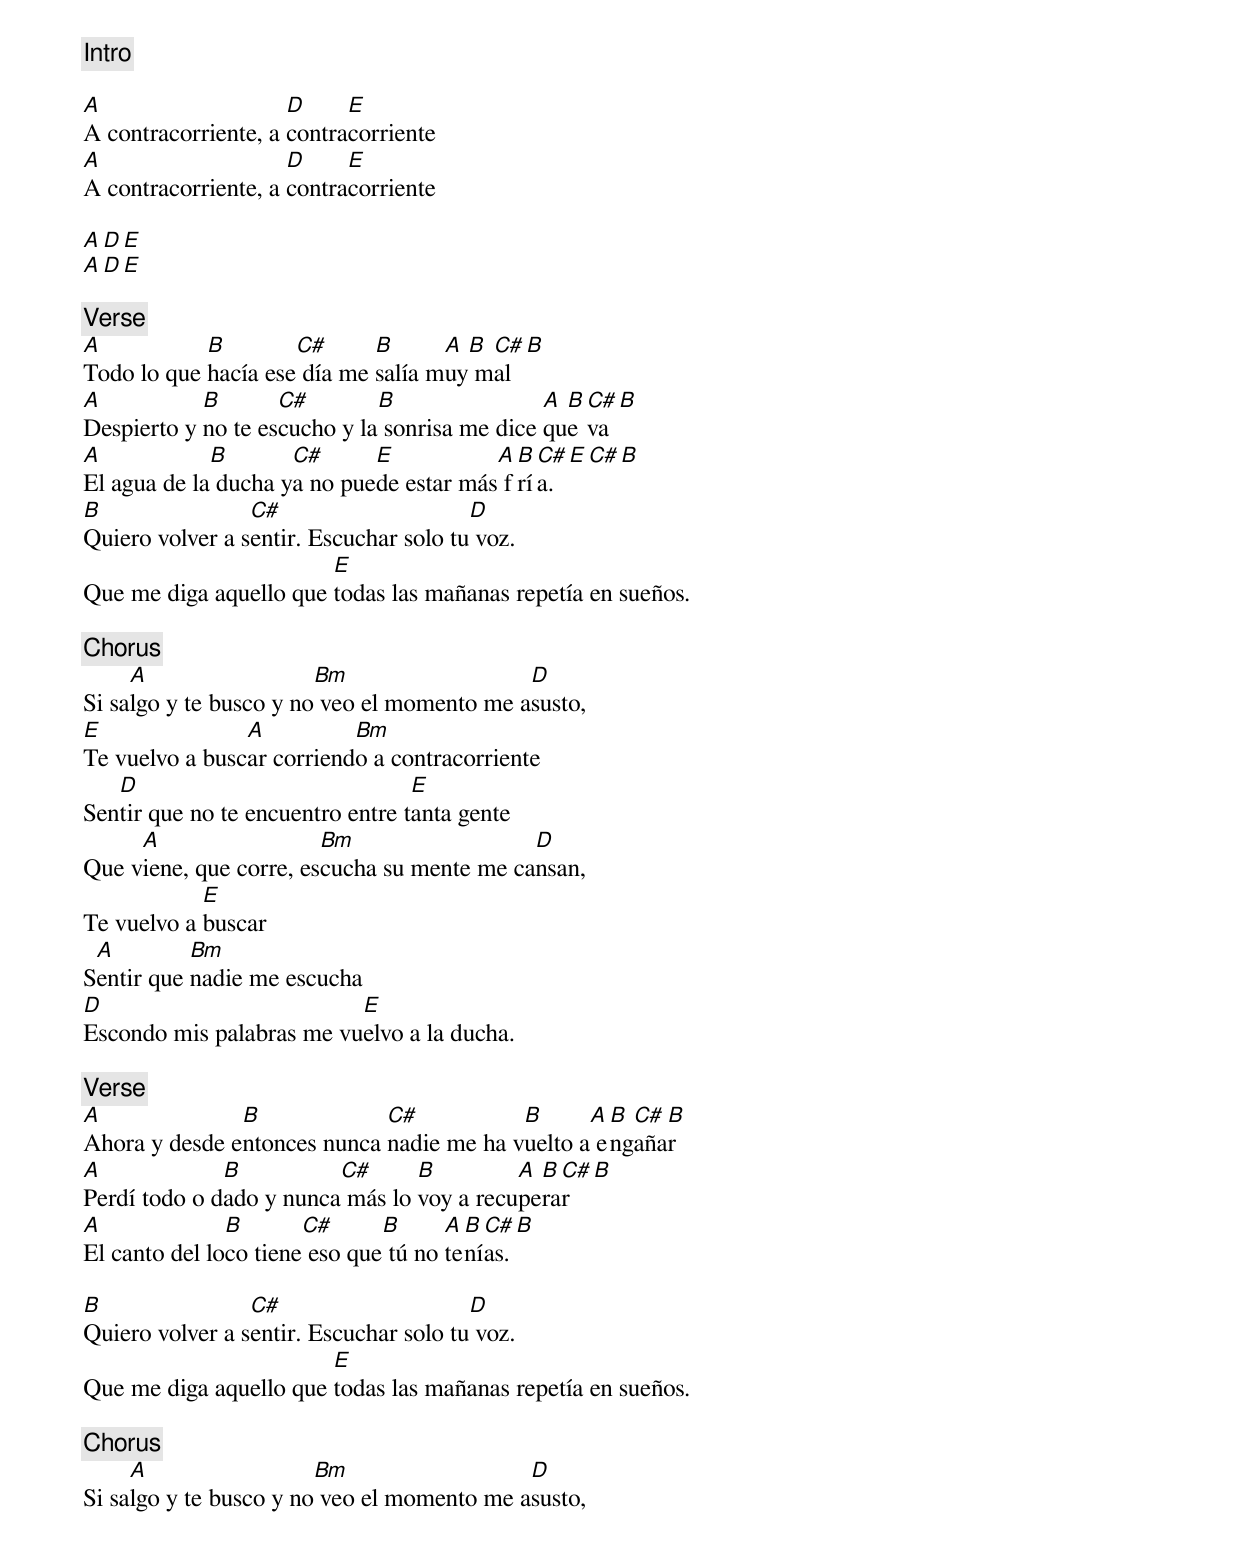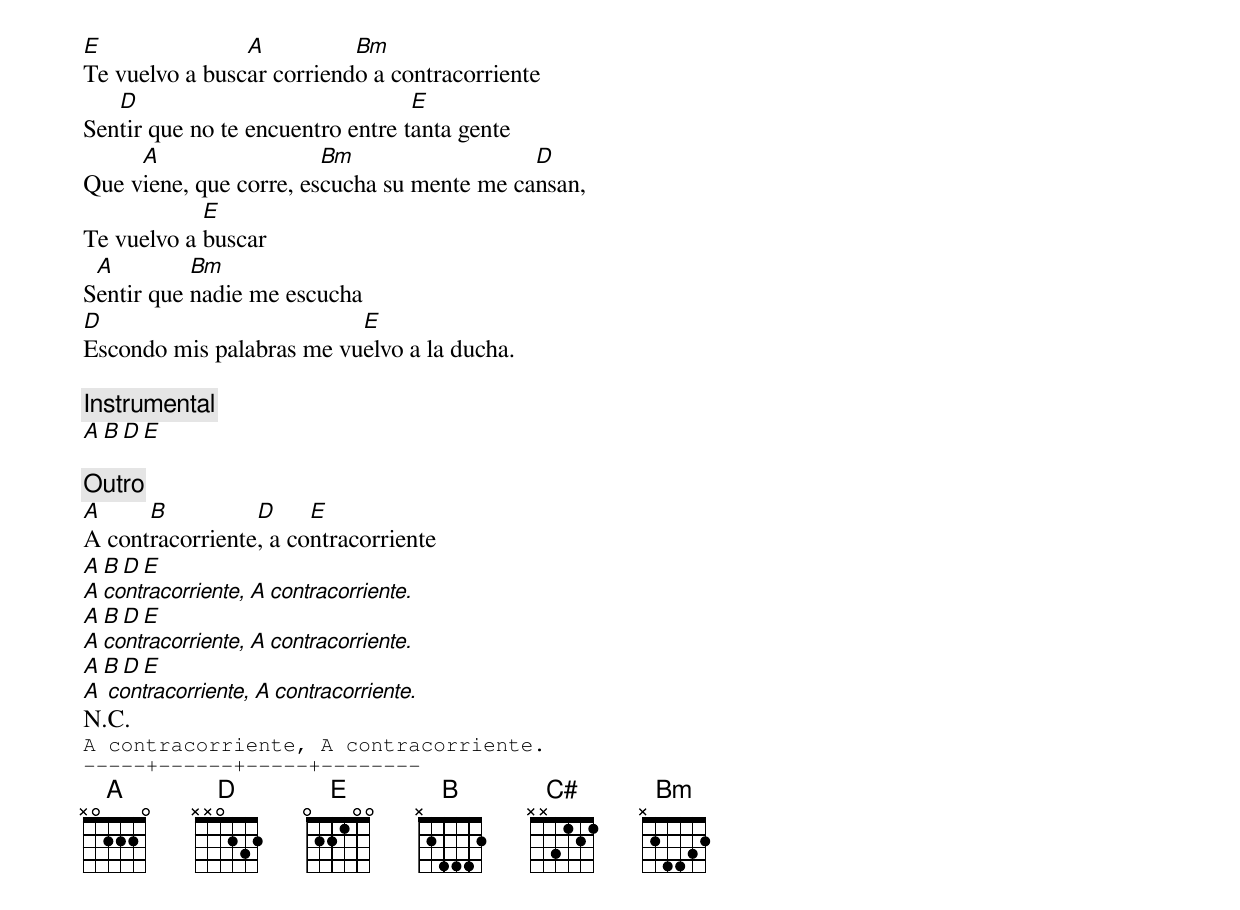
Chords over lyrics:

[Intro]

A                    D     E
A contracorriente, a contracorriente
A                    D     E
A contracorriente, a contracorriente

A D E
A D E

[Verse]
A           B        C#      B      A B C# B
Todo lo que hacía ese día me salía muy mal
A           B       C#        B                A B C# B
Despierto y no te escucho y la sonrisa me dice que va
A            B       C#      E           A B C# E C# B
El agua de la ducha ya no puede estar más fría.
B                C#                     D
Quiero volver a sentir. Escuchar solo tu voz.
                        E
Que me diga aquello que todas las mañanas repetía en sueños.

[Chorus]
     A                  Bm                  D
Si salgo y te busco y no veo el momento me asusto,
E               A          Bm
Te vuelvo a buscar corriendo a contracorriente
   D                              E
Sentir que no te encuentro entre tanta gente
     A                  Bm                  D
Que viene, que corre, escucha su mente me cansan,
            E
Te vuelvo a buscar
 A         Bm
Sentir que nadie me escucha
D                         E
Escondo mis palabras me vuelvo a la ducha.

[Verse]
A              B             C#           B      A B C# B
Ahora y desde entonces nunca nadie me ha vuelto a engañar
A             B          C#      B         A B C# B
Perdí todo o dado y nunca más lo voy a recuperar
A              B       C#      B      A B C# B
El canto del loco tiene eso que tú no tenías.

B                C#                     D
Quiero volver a sentir. Escuchar solo tu voz.
                        E
Que me diga aquello que todas las mañanas repetía en sueños.

[Chorus]
     A                  Bm                  D
Si salgo y te busco y no veo el momento me asusto,
E               A          Bm
Te vuelvo a buscar corriendo a contracorriente
   D                              E
Sentir que no te encuentro entre tanta gente
     A                  Bm                  D
Que viene, que corre, escucha su mente me cansan,
            E
Te vuelvo a buscar
 A         Bm
Sentir que nadie me escucha
D                         E
Escondo mis palabras me vuelvo a la ducha.

[Instrumental]
A B D E

[Outro]
A     B          D     E
A contracorriente, a contracorriente
A     B          D     E
A contracorriente, A contracorriente.
A     B          D     E
A contracorriente, A contracorriente.
A     B          D     E
A contracorriente, A contracorriente.
N.C.
A contracorriente, A contracorriente.
-----+------+-----+--------
